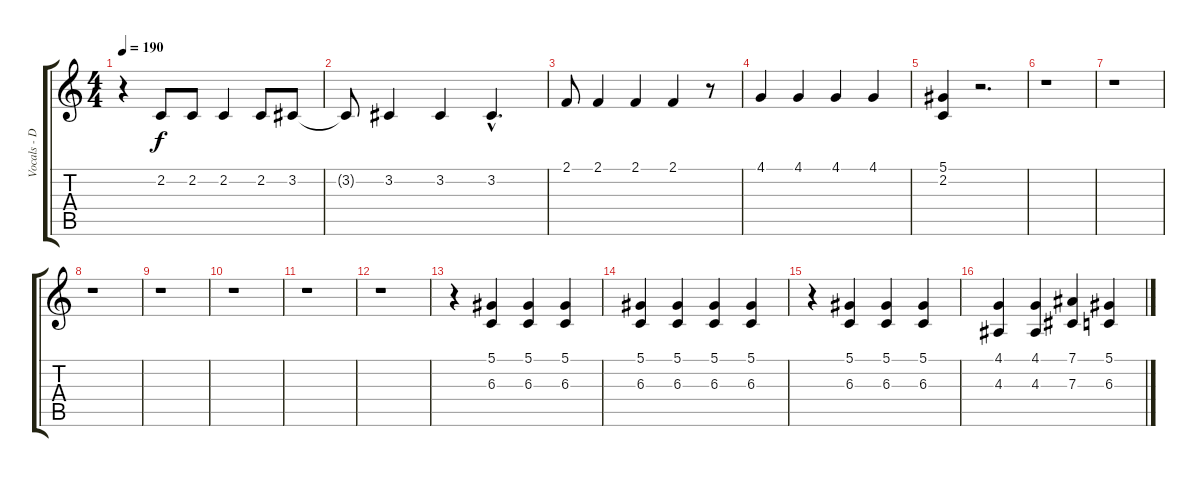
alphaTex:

\track ("Vocals - Dustin" "Vocals - D") {instrument tangoaccordion}
\staff {score tabs}
\tuning (Eb4 Bb3 Gb3 Db3 Ab2 Db2) {hide}
\ts (4 4)
\tempo 190
\clef g2
\ks c
r.4{dy f} 2.2.8 2.2.8 2.2.4 2.2.8 3.2.8 |
3.2{t}.8 3.2.4 3.2.4 3.2{hac}.4{d} |
2.1.8 2.1.4 2.1.4 2.1.4 r.8 |
4.1.4 4.1.4 4.1.4 4.1.4 |
(5.1 2.2).4 r.2{d} |
r.1 |
r.1 |
r.1 |
r.1 |
r.1 |
r.1 |
r.1 |
r.4 (5.1 6.3).4 (5.1 6.3).4 (5.1 6.3).4 |
(5.1 6.3).4 (5.1 6.3).4 (5.1 6.3).4 (5.1 6.3).4 |
r.4 (5.1 6.3).4 (5.1 6.3).4 (5.1 6.3).4 |
(4.1 4.3).4 (4.1 4.3).4 (7.1 7.3).4 (5.1 6.3).4
